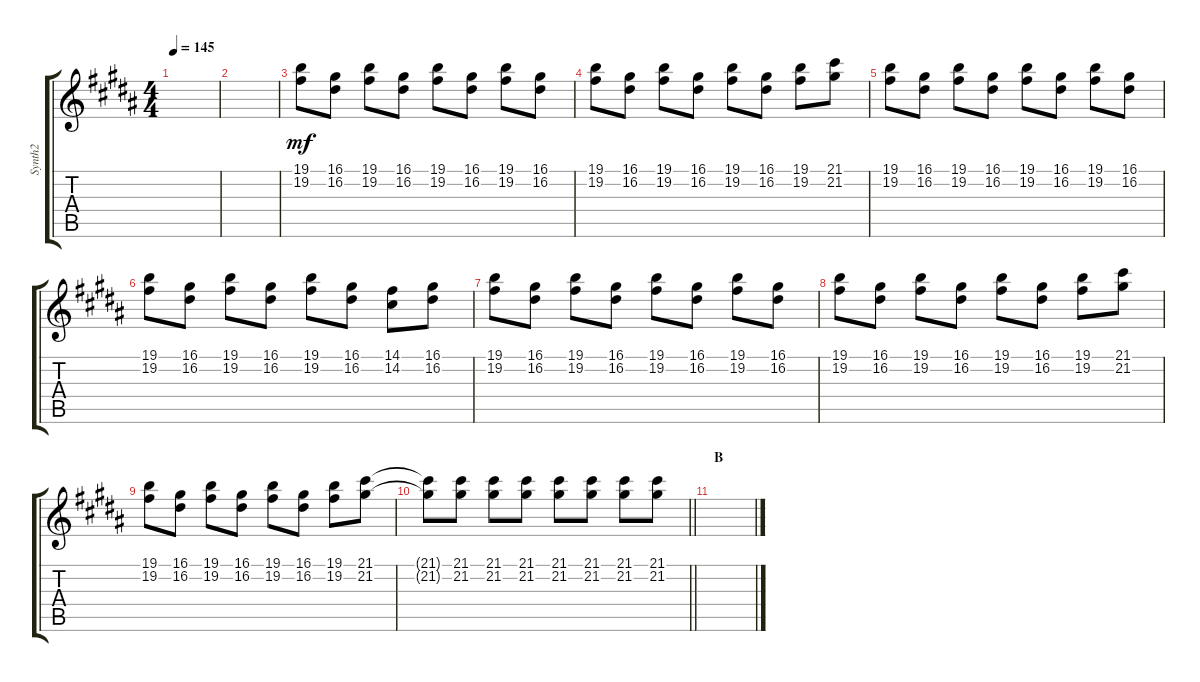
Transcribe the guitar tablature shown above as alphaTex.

\track ("Synth2" "Synth2") {instrument tremolostrings}
\staff {score tabs}
\tuning (E4 B3 G3 D3 A2 E2) {hide}
\ts (4 4)
\tempo 145
\clef g2
\ks b
|
|
(19.1 19.2).8{dy mf} (16.1 16.2).8 (19.1 19.2).8 (16.1 16.2).8 (19.1 19.2).8 (16.1 16.2).8 (19.1 19.2).8 (16.1 16.2).8 |
(19.1 19.2).8 (16.1 16.2).8 (19.1 19.2).8 (16.1 16.2).8 (19.1 19.2).8 (16.1 16.2).8 (19.1 19.2).8 (21.1 21.2).8 |
(19.1 19.2).8 (16.1 16.2).8 (19.1 19.2).8 (16.1 16.2).8 (19.1 19.2).8 (16.1 16.2).8 (19.1 19.2).8 (16.1 16.2).8 |
(19.1 19.2).8 (16.1 16.2).8 (19.1 19.2).8 (16.1 16.2).8 (19.1 19.2).8 (16.1 16.2).8 (14.1 14.2).8 (16.1 16.2).8 |
(19.1 19.2).8 (16.1 16.2).8 (19.1 19.2).8 (16.1 16.2).8 (19.1 19.2).8 (16.1 16.2).8 (19.1 19.2).8 (16.1 16.2).8 |
(19.1 19.2).8 (16.1 16.2).8 (19.1 19.2).8 (16.1 16.2).8 (19.1 19.2).8 (16.1 16.2).8 (19.1 19.2).8 (21.1 21.2).8 |
(19.1 19.2).8 (16.1 16.2).8 (19.1 19.2).8 (16.1 16.2).8 (19.1 19.2).8 (16.1 16.2).8 (19.1 19.2).8 (21.1 21.2).8 |
\barLineRight lightlight
(21.1{t} 21.2{t}).8 (21.1 21.2).8 (21.1 21.2).8 (21.1 21.2).8 (21.1 21.2).8 (21.1 21.2).8 (21.1 21.2).8 (21.1 21.2).8 |
\section ("" "B")
